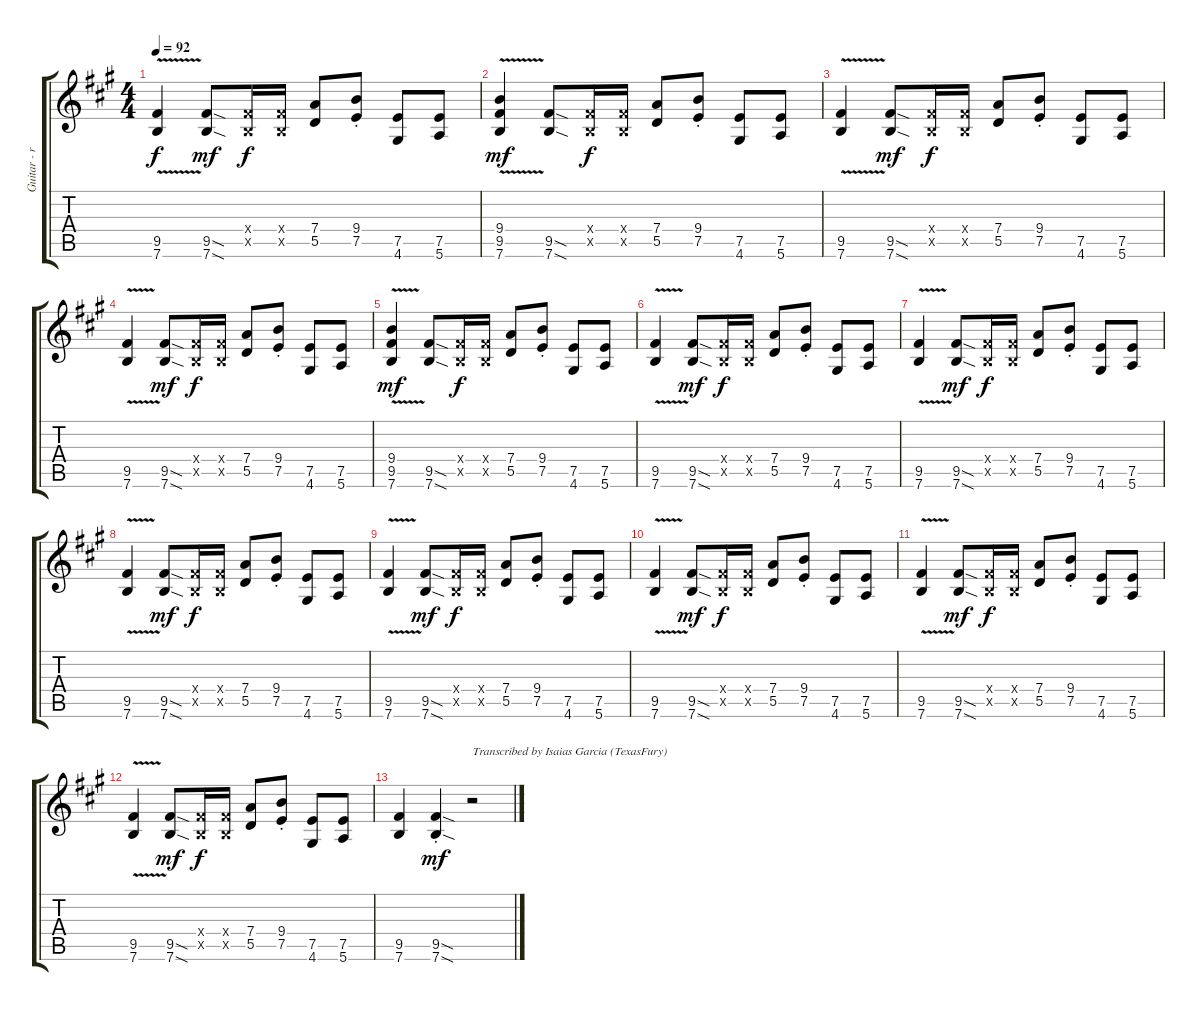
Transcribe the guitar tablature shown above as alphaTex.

\track ("Guitar - right" "Guitar - r") {instrument overdrivenguitar}
\staff {score tabs}
\tuning (E4 B3 G3 D3 A2 E2) {hide}
\ts (4 4)
\tempo 92
\clef g2
\ks f#minor
(9.5{v} 7.6{v}).4{dy f} (9.5{sod} 7.6{sod}).8{dy mf} (4.4{x} 2.5{x}).16{dy f} (4.4{x} 2.5{x}).16 (7.4 5.5).8 (9.4{st} 7.5{st}).8 (7.5 4.6).8 (7.5 5.6).8 |
(9.4 9.5{v} 7.6{v}).4{dy mf} (9.5{sod} 7.6{sod}).8 (4.4{x} 2.5{x}).16{dy f} (4.4{x} 2.5{x}).16 (7.4 5.5).8 (9.4{st} 7.5{st}).8 (7.5 4.6).8 (7.5 5.6).8 |
(9.5{v} 7.6{v}).4 (9.5{sod} 7.6{sod}).8{dy mf} (4.4{x} 2.5{x}).16{dy f} (4.4{x} 2.5{x}).16 (7.4 5.5).8 (9.4{st} 7.5{st}).8 (7.5 4.6).8 (7.5 5.6).8 |
(9.5{v} 7.6{v}).4 (9.5{sod} 7.6{sod}).8{dy mf} (4.4{x} 2.5{x}).16{dy f} (4.4{x} 2.5{x}).16 (7.4 5.5).8 (9.4{st} 7.5{st}).8 (7.5 4.6).8 (7.5 5.6).8 |
(9.4 9.5{v} 7.6{v}).4{dy mf} (9.5{sod} 7.6{sod}).8 (4.4{x} 2.5{x}).16{dy f} (4.4{x} 2.5{x}).16 (7.4 5.5).8 (9.4{st} 7.5{st}).8 (7.5 4.6).8 (7.5 5.6).8 |
(9.5{v} 7.6{v}).4 (9.5{sod} 7.6{sod}).8{dy mf} (4.4{x} 2.5{x}).16{dy f} (4.4{x} 2.5{x}).16 (7.4 5.5).8 (9.4{st} 7.5{st}).8 (7.5 4.6).8 (7.5 5.6).8 |
(9.5{v} 7.6{v}).4 (9.5{sod} 7.6{sod}).8{dy mf} (4.4{x} 2.5{x}).16{dy f} (4.4{x} 2.5{x}).16 (7.4 5.5).8 (9.4{st} 7.5{st}).8 (7.5 4.6).8 (7.5 5.6).8 |
(9.5{v} 7.6{v}).4 (9.5{sod} 7.6{sod}).8{dy mf} (4.4{x} 2.5{x}).16{dy f} (4.4{x} 2.5{x}).16 (7.4 5.5).8 (9.4{st} 7.5{st}).8 (7.5 4.6).8 (7.5 5.6).8 |
(9.5{v} 7.6{v}).4 (9.5{sod} 7.6{sod}).8{dy mf} (4.4{x} 2.5{x}).16{dy f} (4.4{x} 2.5{x}).16 (7.4 5.5).8 (9.4{st} 7.5{st}).8 (7.5 4.6).8 (7.5 5.6).8 |
(9.5{v} 7.6{v}).4 (9.5{sod} 7.6{sod}).8{dy mf} (4.4{x} 2.5{x}).16{dy f} (4.4{x} 2.5{x}).16 (7.4 5.5).8 (9.4{st} 7.5{st}).8 (7.5 4.6).8 (7.5 5.6).8 |
(9.5{v} 7.6{v}).4 (9.5{sod} 7.6{sod}).8{dy mf} (4.4{x} 2.5{x}).16{dy f} (4.4{x} 2.5{x}).16 (7.4 5.5).8 (9.4{st} 7.5{st}).8 (7.5 4.6).8 (7.5 5.6).8 |
(9.5{v} 7.6{v}).4 (9.5{sod} 7.6{sod}).8{dy mf} (4.4{x} 2.5{x}).16{dy f} (4.4{x} 2.5{x}).16 (7.4 5.5).8 (9.4{st} 7.5{st}).8 (7.5 4.6).8 (7.5 5.6).8 |
(9.5 7.6).4 (9.5{sod} 7.6{sod st}).4{dy mf} r.2{txt "Transcribed by Isaias Garcia (TexasFury)"}
